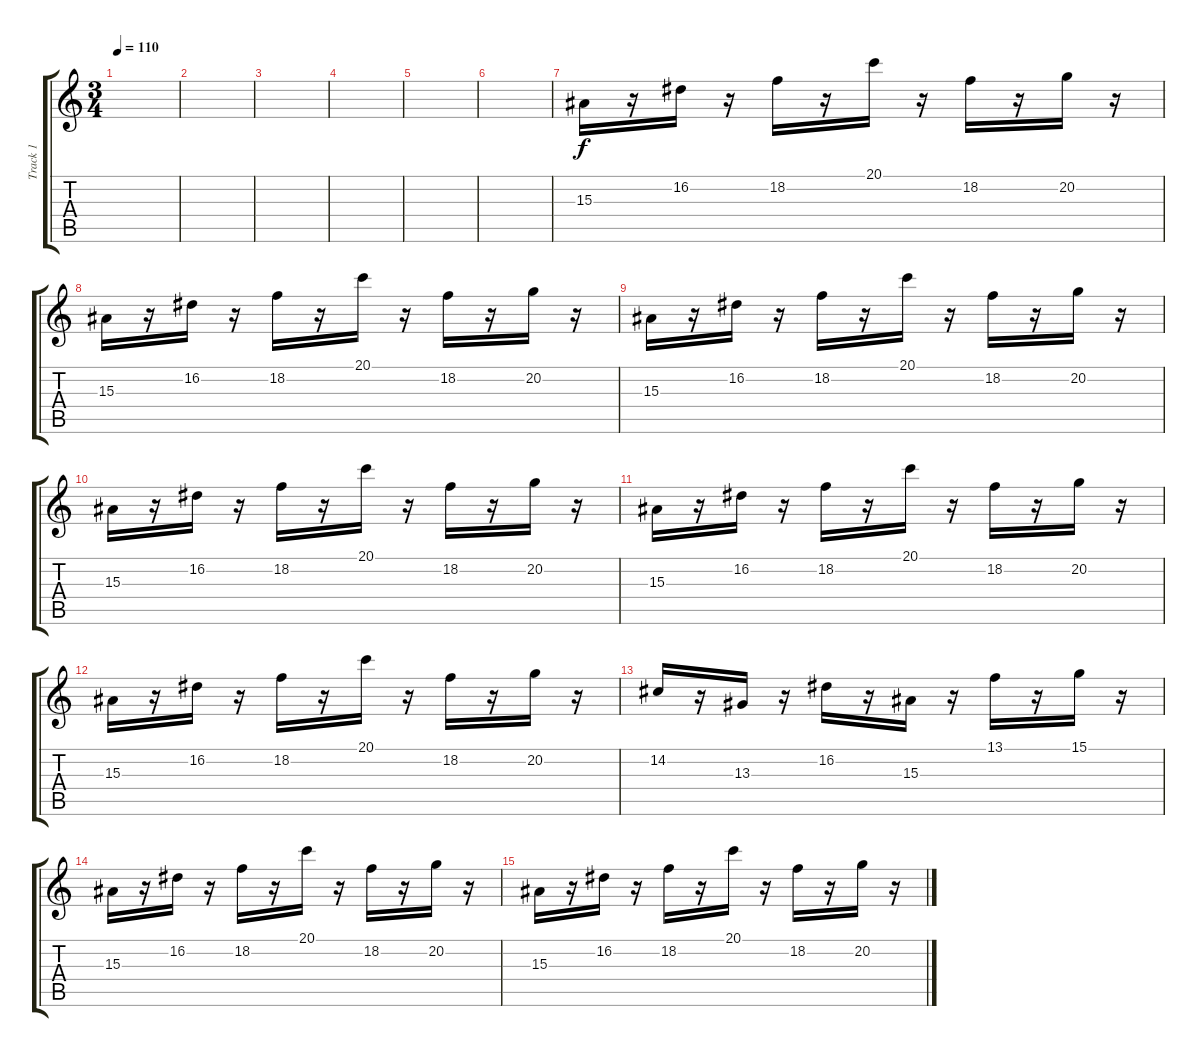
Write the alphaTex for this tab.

\track ("Track 1" "Track 1") {instrument panflute}
\staff {score tabs}
\tuning (E4 B3 G3 D3 A2 E2) {hide}
\ts (3 4)
\tempo 110
\clef g2
\ks c
|
|
|
|
|
|
15.3.16 r.16 16.2.16 r.16 18.2.16 r.16 20.1.16 r.16 18.2.16 r.16 20.2.16 r.16 |
15.3.16 r.16 16.2.16 r.16 18.2.16 r.16 20.1.16 r.16 18.2.16 r.16 20.2.16 r.16 |
15.3.16 r.16 16.2.16 r.16 18.2.16 r.16 20.1.16 r.16 18.2.16 r.16 20.2.16 r.16 |
15.3.16 r.16 16.2.16 r.16 18.2.16 r.16 20.1.16 r.16 18.2.16 r.16 20.2.16 r.16 |
15.3.16 r.16 16.2.16 r.16 18.2.16 r.16 20.1.16 r.16 18.2.16 r.16 20.2.16 r.16 |
15.3.16 r.16 16.2.16 r.16 18.2.16 r.16 20.1.16 r.16 18.2.16 r.16 20.2.16 r.16 |
14.2.16 r.16 13.3.16 r.16 16.2.16 r.16 15.3.16 r.16 13.1.16 r.16 15.1.16 r.16 |
15.3.16 r.16 16.2.16 r.16 18.2.16 r.16 20.1.16 r.16 18.2.16 r.16 20.2.16 r.16 |
15.3.16 r.16 16.2.16 r.16 18.2.16 r.16 20.1.16 r.16 18.2.16 r.16 20.2.16 r.16
